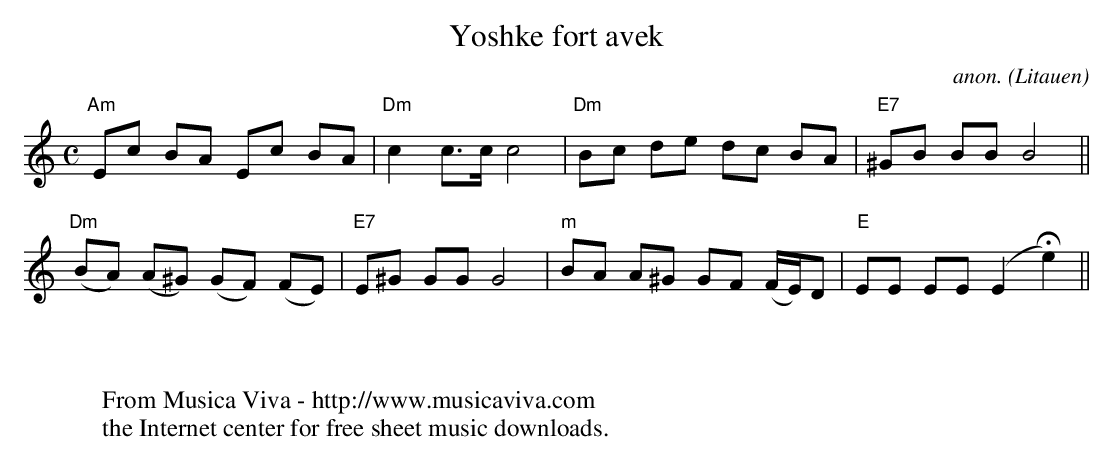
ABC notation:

X:1
T:Yoshke fort avek
C:anon.
O:Litauen
M:C
L:1/8
K:Am
"Am"Ec BA Ec BA|"Dm"c2c>cc4|"Dm"Bc de dc BA|"E7"^GB BB B4||
"Dm"(BA) (A^G) (GF) (FE)|"E7"E^G GG G4|"m"BA A^G GF (F/E/)D|"E"EE EE (E2He2)||
W:
W:
W:  From Musica Viva - http://www.musicaviva.com
W:  the Internet center for free sheet music downloads.
